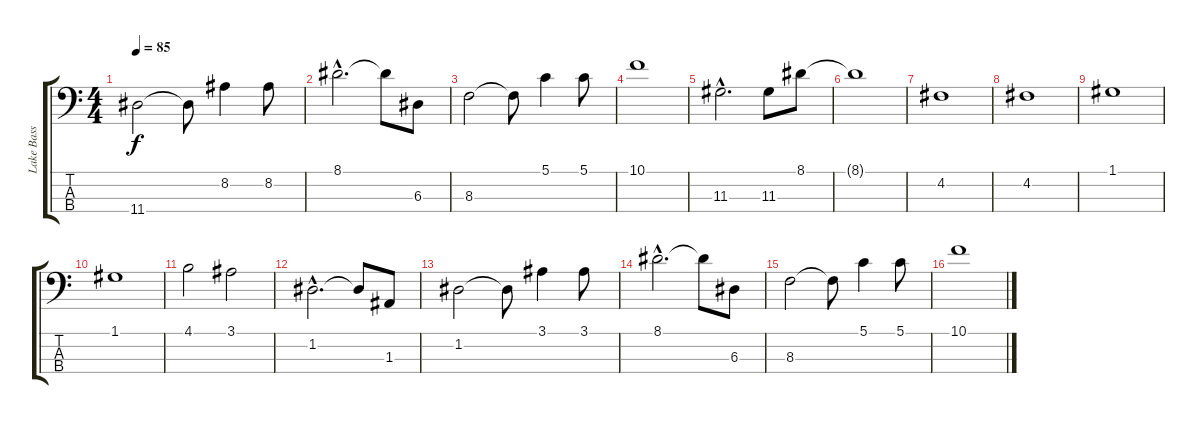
\track ("Lake Bass" "Lake Bass") {instrument electricbasspick}
\staff {score tabs}
\tuning (G2 D2 A1 E1) {hide}
\ts (4 4)
\tempo 85
\clef f4
\ks c
11.4.2{dy f} 11.4{t}.8 8.2.4 8.2.8 |
8.1{hac}.2{d} 8.1{t}.8 6.3.8 |
8.3.2 8.3{t}.8 5.1.4 5.1.8 |
10.1.1 |
11.3{hac}.2{d} 11.3.8 8.1.8 |
8.1{t}.1 |
4.2.1 |
4.2.1 |
1.1.1 |
1.1.1 |
4.1.2 3.1.2 |
1.2{hac}.2{d} 1.2{t}.8 1.3.8 |
1.2.2 1.2{t}.8 3.1.4 3.1.8 |
8.1{hac}.2{d} 8.1{t}.8 6.3.8 |
8.3.2 8.3{t}.8 5.1.4 5.1.8 |
10.1.1
